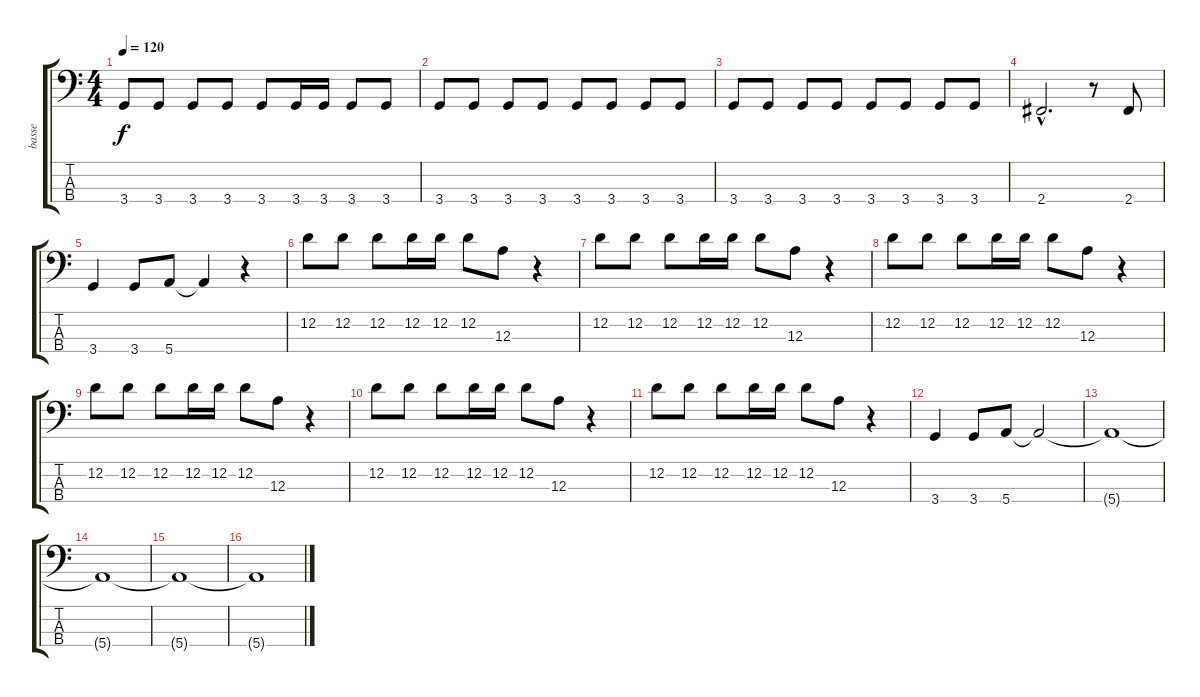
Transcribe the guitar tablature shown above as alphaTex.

\track ("basse" "basse") {instrument electricbassfinger}
\staff {score tabs}
\tuning (G2 D2 A1 E1) {hide}
\ts (4 4)
\tempo 120
\clef f4
\ks c
3.4.8{dy f} 3.4.8 3.4.8 3.4.8 3.4.8 3.4.16 3.4.16 3.4.8 3.4.8 |
3.4.8 3.4.8 3.4.8 3.4.8 3.4.8 3.4.8 3.4.8 3.4.8 |
3.4.8 3.4.8 3.4.8 3.4.8 3.4.8 3.4.8 3.4.8 3.4.8 |
2.4{hac}.2{d} r.8 2.4.8 |
3.4.4 3.4.8 5.4.8 5.4{t}.4 r.4 |
12.2.8 12.2.8 12.2.8 12.2.16 12.2.16 12.2.8 12.3.8 r.4 |
12.2.8 12.2.8 12.2.8 12.2.16 12.2.16 12.2.8 12.3.8 r.4 |
12.2.8 12.2.8 12.2.8 12.2.16 12.2.16 12.2.8 12.3.8 r.4 |
12.2.8 12.2.8 12.2.8 12.2.16 12.2.16 12.2.8 12.3.8 r.4 |
12.2.8 12.2.8 12.2.8 12.2.16 12.2.16 12.2.8 12.3.8 r.4 |
12.2.8 12.2.8 12.2.8 12.2.16 12.2.16 12.2.8 12.3.8 r.4 |
3.4.4 3.4.8 5.4.8 5.4{t}.2 |
5.4{t}.1 |
5.4{t}.1 |
5.4{t}.1 |
5.4{t}.1
